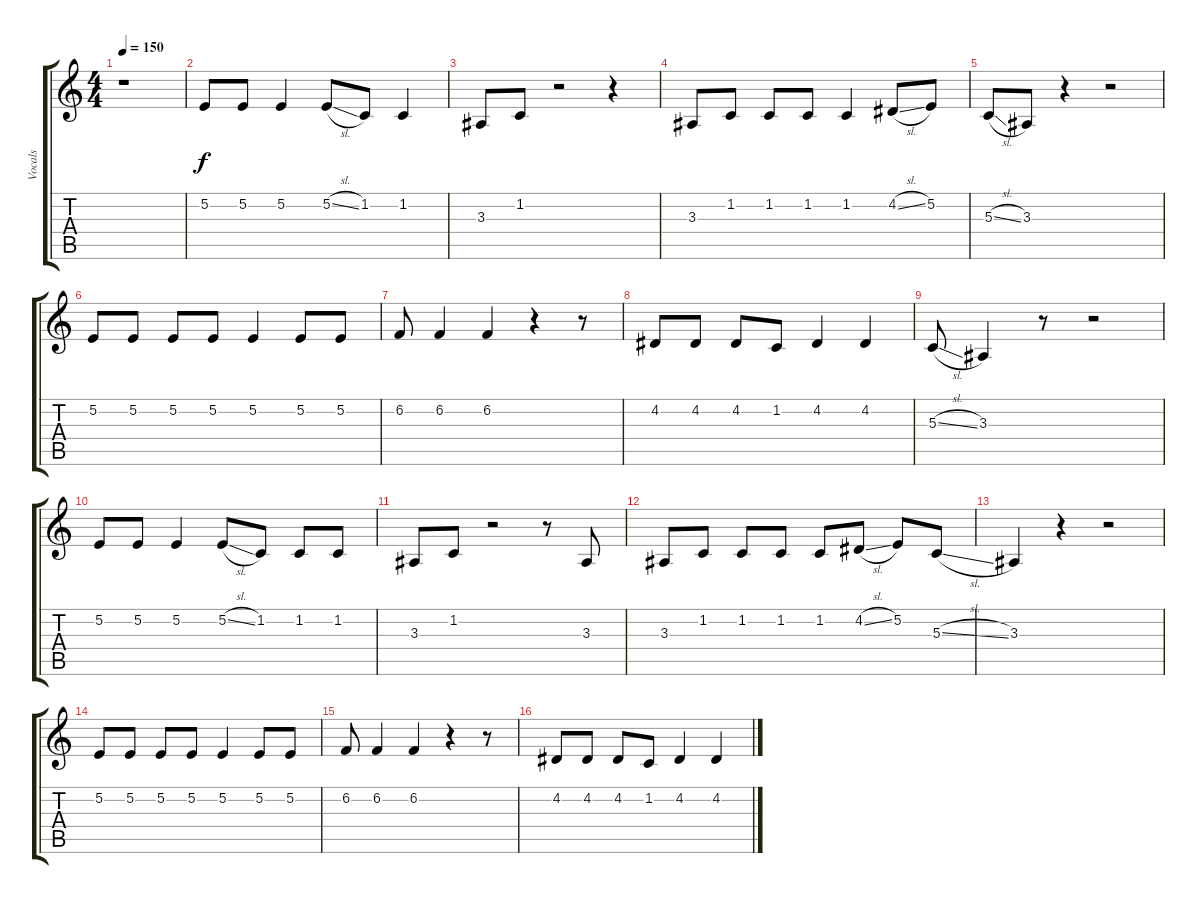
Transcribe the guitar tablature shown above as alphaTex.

\track ("Vocals" "Vocals") {instrument lead5charang}
\staff {score tabs}
\tuning (E4 B3 G3 D3 A2 E2) {hide}
\ts (4 4)
\tempo 150
\clef g2
\ks c
r.1{dy f} |
5.2.8 5.2.8 5.2.4 5.2{sl}.8 1.2.8 1.2.4 |
3.3.8 1.2.8 r.2 r.4 |
3.3.8 1.2.8 1.2.8 1.2.8 1.2.4 4.2{sl}.8 5.2.8 |
5.3{sl}.8 3.3.8 r.4 r.2 |
5.2.8 5.2.8 5.2.8 5.2.8 5.2.4 5.2.8 5.2.8 |
6.2.8 6.2.4 6.2.4 r.4 r.8 |
4.2.8 4.2.8 4.2.8 1.2.8 4.2.4 4.2.4 |
5.3{sl}.8 3.3.4 r.8 r.2 |
5.2.8 5.2.8 5.2.4 5.2{sl}.8 1.2.8 1.2.8 1.2.8 |
3.3.8 1.2.8 r.2 r.8 3.3.8 |
3.3.8 1.2.8 1.2.8 1.2.8 1.2.8 4.2{sl}.8 5.2.8 5.3{sl}.8 |
3.3.4 r.4 r.2 |
5.2.8 5.2.8 5.2.8 5.2.8 5.2.4 5.2.8 5.2.8 |
6.2.8 6.2.4 6.2.4 r.4 r.8 |
4.2.8 4.2.8 4.2.8 1.2.8 4.2.4 4.2.4
